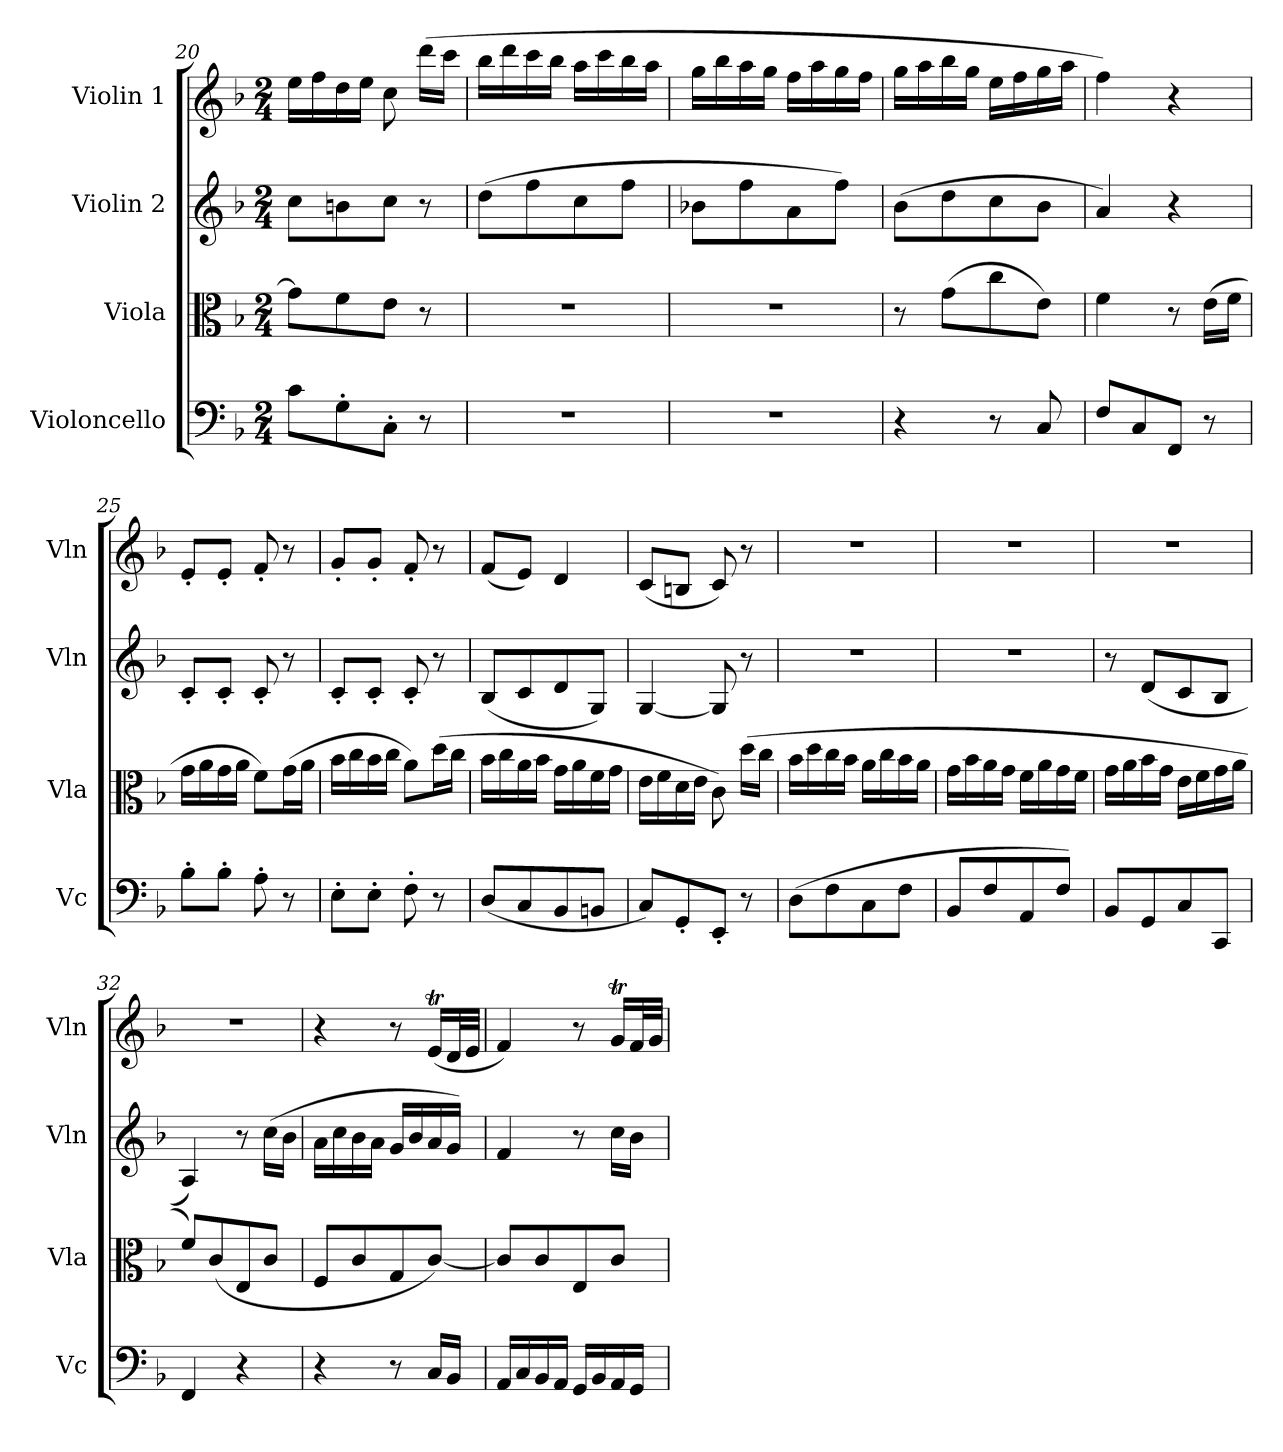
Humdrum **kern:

**kern	**kern	**kern	**kern
*part4	*part3	*part2	*part1
*staff4	*staff3	*staff2	*staff1
*I"Violoncello	*I"Viola	*I"Violin 2	*I"Violin 1
*I'Vc	*I'Vla	*I'Vln	*I'Vln
*clefF4	*clefC3	*clefG2	*clefG2
*k[b-]	*k[b-]	*k[b-]	*k[b-]
*M2/4	*M2/4	*M2/4	*M2/4
=20	=20	=20	=20
8c\L	8g\L]	8cc\L	16ee\LL
.	.	.	16ff\
8G'\	8f\	8bn\	16dd\
.	.	.	16ee\JJ
8C'\J	8e\J	8cc\J	8cc\
8r	8r	8r	(16ddd\LL
.	.	.	16ccc\JJ
=21	=21	=21	=21
2r	2r	(8dd\L	16bb-\LL
.	.	.	16ddd\
.	.	8ff\	16ccc\
.	.	.	16bb-\JJ
.	.	8cc\	16aa\LL
.	.	.	16ccc\
.	.	8ff\J	16bb-\
.	.	.	16aa\JJ
!!LO:LB:g=z
=22	=22	=22	=22
2r	2r	8b-X\L	16gg\LL
.	.	.	16bb-\
.	.	8ff\	16aa\
.	.	.	16gg\JJ
.	.	8a\	16ff\LL
.	.	.	16aa\
.	.	8ff\J)	16gg\
.	.	.	16ff\JJ
=23	=23	=23	=23
4r	8r	(8b-\L	16gg\LL
.	.	.	16aa\
.	(8g\L	8dd\	16bb-\
.	.	.	16gg\JJ
8r	8cc\	8cc\	16ee\LL
.	.	.	16ff\
8C/	8e\J)	8b-\J	16gg\
.	.	.	16aa\JJ
=24	=24	=24	=24
8F/L	4f\	4a/)	4ff\)
8C/	.	.	.
8FF/J	8r	4r	4r
8r	(16e\LL	.	.
.	16f\JJ	.	.
!!LO:PB:g=z
=25	=25	=25	=25
8B-'\L	16g\LL	8c'/L	8e'/L
.	16a\	.	.
8B-'\J	16g\	8c'/J	8e'/J
.	16a\JJ	.	.
8A'\	8f\L)	8c'/	8f'/
8r	(16g\L	8r	8r
.	16a\JJ	.	.
=26	=26	=26	=26
8E'\L	16b-\LL	8c'/L	8g'/L
.	16cc\	.	.
8E'\J	16b-\	8c'/J	8g'/J
.	16cc\JJ	.	.
8F'\	8a\L)	8c'/	8f'/
8r	(16dd\L	8r	8r
.	16cc\JJ	.	.
=27	=27	=27	=27
(8D/L	16b-\LL	(8B-/L	(8f/L
.	16cc\	.	.
8C/	16a\	8c/	8e/J)
.	16b-\JJ	.	.
8BB-/	16g\LL	8d/	4d/
.	16a\	.	.
8BBn/J	16f\	8G/J)	.
.	16g\JJ	.	.
=28	=28	=28	=28
8C/L)	16e\LL	[4G/	(8c/L
.	16f\	.	.
8GG'/	16d\	.	8Bn/J
.	16e\JJ	.	.
8EE'/J	8c\)	8G/]	8c/)
8r	(16dd\LL	8r	8r
.	16cc\JJ	.	.
=29	=29	=29	=29
(8D\L	16b-\LL	2r	2r
.	16dd\	.	.
8F\	16cc\	.	.
.	16b-\JJ	.	.
8C\	16a\LL	.	.
.	16cc\	.	.
8F\J	16b-\	.	.
.	16a\JJ	.	.
=30	=30	=30	=30
8BB-/L	16g\LL	2r	2r
.	16b-\	.	.
8F/	16a\	.	.
.	16g\JJ	.	.
8AA/	16f\LL	.	.
.	16a\	.	.
8F/J)	16g\	.	.
.	16f\JJ	.	.
!!LO:LB:g=z
=31	=31	=31	=31
8BB-/L	16g\LL	8r	2r
.	16a\	.	.
8GG/	16b-\	(8d/L	.
.	16g\JJ	.	.
8C/	16e\LL	8c/	.
.	16f\	.	.
8CC/J	16g\	8B-/J	.
.	16a\JJ	.	.
=32	=32	=32	=32
4FF/	8f/L)	4A/)	2r
.	(8c/	.	.
4r	8E/	8r	.
.	8c/J	(16cc\LL	.
.	.	16b-\JJ	.
!!LO:PB:g=z
=33	=33	=33	=33
4r	8F/L	16a\LL	4r
.	.	16cc\	.
.	8c/	16b-\	.
.	.	16a\JJ	.
8r	8G/	16g/LL	8r
.	.	16b-/	.
16C/LL	[8c/J)	16a/	(16et/LL
16BB-/JJ	.	16g/JJ)	32d/L
.	.	.	32e/JJJ
=34	=34	=34	=34
16AA/LL	8c/L]	4f/	4f/)
16C/	.	.	.
16BB-/	8c/	.	.
16AA/JJ	.	.	.
16GG/LL	8E/	8r	8r
16BB-/	.	.	.
16AA/	8c/J	16cc\LL	16gT/LL
16GG/JJ	.	16b-\JJ	32f/L
.	.	.	32g/JJJ
=	=	=	=
*-	*-	*-	*-
